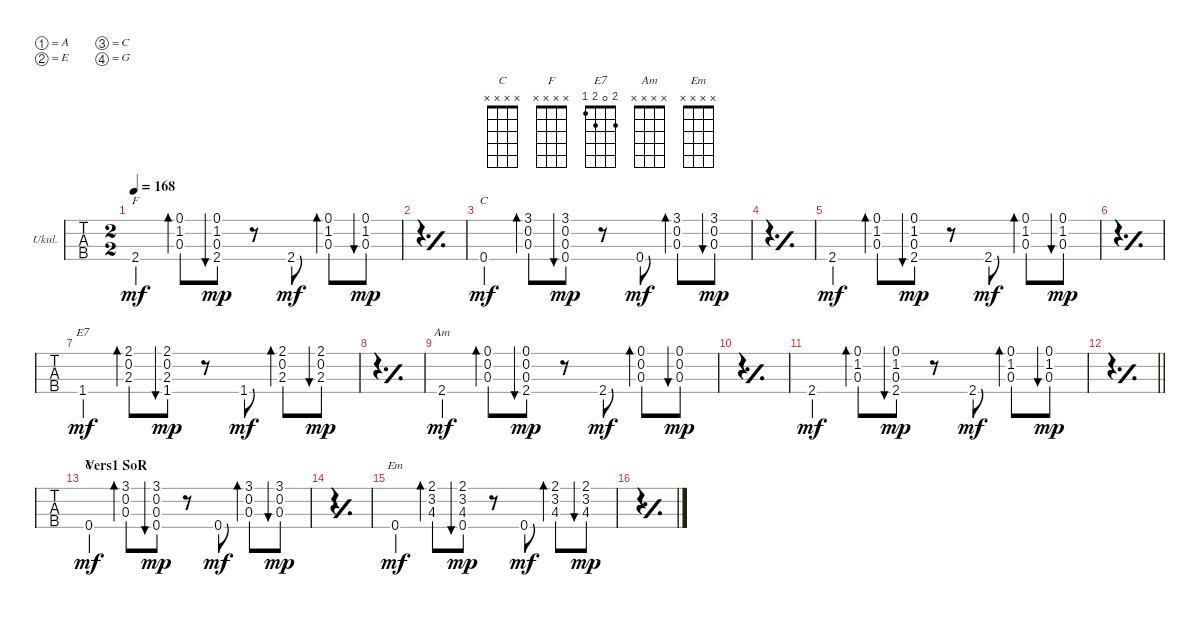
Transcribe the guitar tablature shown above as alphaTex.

\bracketExtendMode groupsimilarinstruments
\multiTrackTrackNamePolicy hidden
\firstSystemTrackNameOrientation horizontal
\otherSystemsTrackNameOrientation horizontal
\track ("Ukulele" "Ukul.") {instrument acousticguitarnylon}
\staff {tabs}
\tuning (A4 E4 C4 G3)
\displaytranspose 0
\chord ("C" x x x x)
\chord ("F" x x x x)
\chord ("E7" 2 0 2 1)
\chord ("Am" x x x x)
\chord ("Em" x x x x)
\ts (2 2)
\tempo 168
\clef g2
\ks c
2.4.4{ch "F" dy mf} (0.1 1.2 0.3).8{bd 30} (0.1 1.2 0.3 2.4).8{bu 30 dy mp} r.8 2.4.8{dy mf} (0.1 1.2 0.3).8{bd 30} (0.1 1.2 0.3).8{bu 30 dy mp} |
\simile simple
|
\simile none
0.4.4{ch "C" dy mf} (3.1 0.2 0.3).8{bd 30} (3.1 0.2 0.3 0.4).8{bu 30 dy mp} r.8 0.4.8{dy mf} (3.1 0.2 0.3).8{bd 30} (3.1 0.2 0.3).8{bu 30 dy mp} |
\simile simple
|
\simile none
2.4.4{dy mf} (0.1 1.2 0.3).8{bd 30} (0.1 1.2 0.3 2.4).8{bu 30 dy mp} r.8 2.4.8{dy mf} (0.1 1.2 0.3).8{bd 30} (0.1 1.2 0.3).8{bu 30 dy mp} |
\simile simple
|
\simile none
1.4.4{ch "E7" dy mf} (2.1 0.2 2.3).8{bd 30} (2.1 0.2 2.3 1.4).8{bu 30 dy mp} r.8 1.4.8{dy mf} (2.1 0.2 2.3).8{bd 30} (2.1 0.2 2.3).8{bu 30 dy mp} |
\simile simple
|
\simile none
2.4.4{ch "Am" dy mf} (0.1 0.2 0.3).8{bd 30} (0.1 0.2 0.3 2.4).8{bu 30 dy mp} r.8 2.4.8{dy mf} (0.1 0.2 0.3).8{bd 30} (0.1 0.2 0.3).8{bu 30 dy mp} |
\simile simple
|
\simile none
2.4.4{dy mf} (0.1 1.2 0.3).8{bd 30} (0.1 1.2 0.3 2.4).8{bu 30 dy mp} r.8 2.4.8{dy mf} (0.1 1.2 0.3).8{bd 30} (0.1 1.2 0.3).8{bu 30 dy mp} |
\simile simple
\barLineRight lightlight
|
\section ("" "Vers1 SoR")
\simile none
0.4.4{ch "C" dy mf} (3.1 0.2 0.3).8{bd 30} (3.1 0.2 0.3 0.4).8{bu 30 dy mp} r.8 0.4.8{dy mf} (3.1 0.2 0.3).8{bd 30} (3.1 0.2 0.3).8{bu 30 dy mp} |
\simile simple
|
\simile none
0.4.4{ch "Em" dy mf} (2.1 3.2 4.3).8{bd 30} (2.1 3.2 4.3 0.4).8{bu 30 dy mp} r.8 0.4.8{dy mf} (2.1 3.2 4.3).8{bd 30} (2.1 3.2 4.3).8{bu 30 dy mp} |
\simile simple
